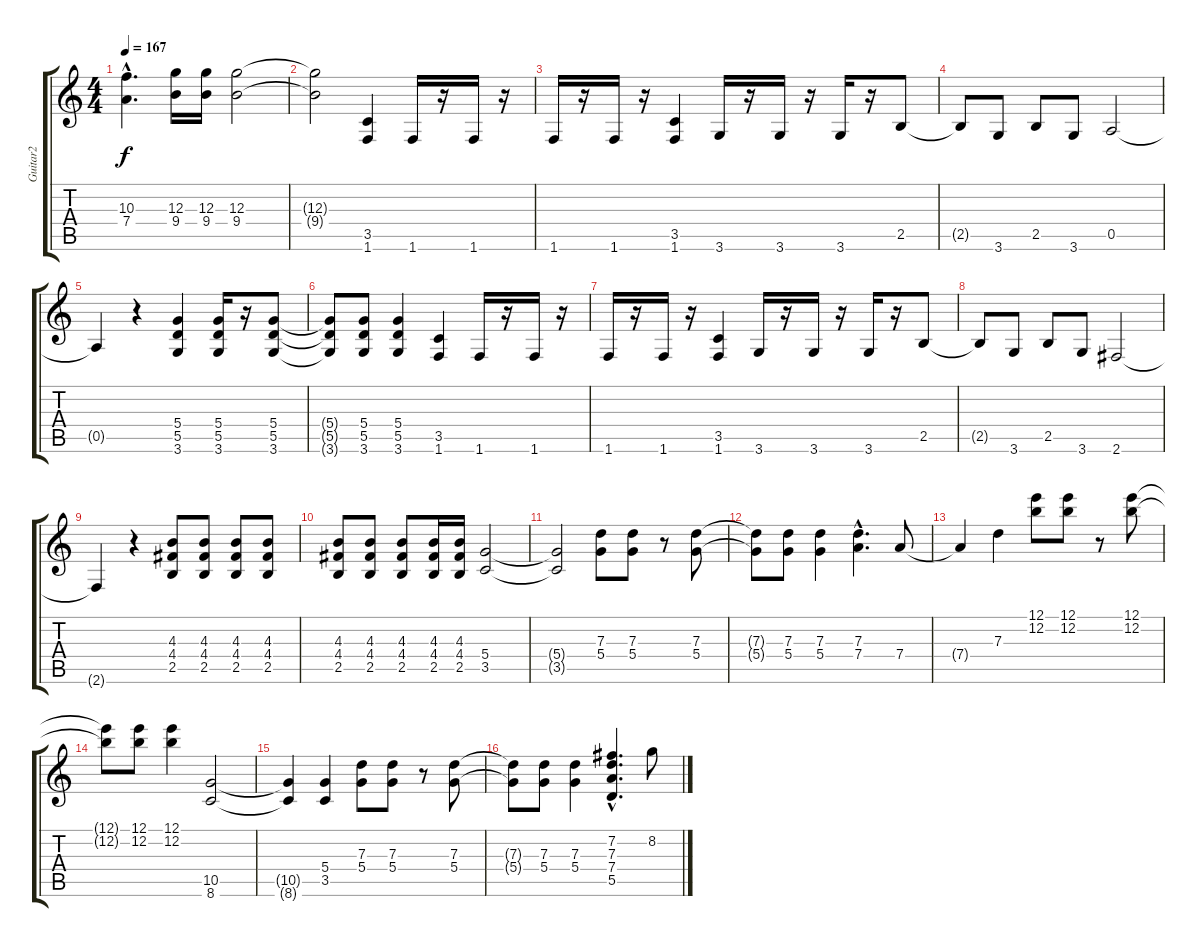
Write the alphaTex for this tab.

\track ("Guitar2" "Guitar2") {instrument distortionguitar}
\staff {score tabs}
\tuning (E4 B3 G3 D3 A2 E2) {hide}
\ts (4 4)
\tempo 167
\clef g2
\ks c
(10.3{hac t} 7.4{hac t}).4{d dy f} (12.3 9.4).16 (12.3 9.4).16 (12.3 9.4).2 |
(12.3{t} 9.4{t}).2 (3.5 1.6).4 1.6.16 r.16 1.6.16 r.16 |
1.6.16 r.16 1.6.16 r.16 (3.5 1.6).4 3.6.16 r.16 3.6.16 r.16 3.6.16 r.16 2.5.8 |
2.5{t}.8 3.6.8 2.5.8 3.6.8 0.5.2 |
0.5{t}.4 r.4 (5.4 5.5 3.6).4 (5.4 5.5 3.6).16 r.16 (5.4 5.5 3.6).8 |
(5.4{t} 5.5{t} 3.6{t}).8 (5.4 5.5 3.6).8 (5.4 5.5 3.6).4 (3.5 1.6).4 1.6.16 r.16 1.6.16 r.16 |
1.6.16 r.16 1.6.16 r.16 (3.5 1.6).4 3.6.16 r.16 3.6.16 r.16 3.6.16 r.16 2.5.8 |
2.5{t}.8 3.6.8 2.5.8 3.6.8 2.6.2 |
2.6{t}.4 r.4 (4.3 4.4 2.5).8 (4.3 4.4 2.5).8 (4.3 4.4 2.5).8 (4.3 4.4 2.5).8 |
(4.3 4.4 2.5).8 (4.3 4.4 2.5).8 (4.3 4.4 2.5).8 (4.3 4.4 2.5).16 (4.3 4.4 2.5).16 (5.4 3.5).2 |
(5.4{t} 3.5{t}).2 (7.3 5.4).8 (7.3 5.4).8 r.8 (7.3 5.4).8 |
(7.3{t} 5.4{t}).8 (7.3 5.4).8 (7.3 5.4).4 (7.3{hac} 7.4{hac}).4{d} 7.4.8 |
7.4{t}.4 7.3.4 (12.1 12.2).8 (12.1 12.2).8 r.8 (12.1 12.2).8 |
(12.1{t} 12.2{t}).8 (12.1 12.2).8 (12.1 12.2).4 (10.5 8.6).2 |
(10.5{t} 8.6{t}).4 (5.4 3.5).4 (7.3 5.4).8 (7.3 5.4).8 r.8 (7.3 5.4).8 |
(7.3{t} 5.4{t}).8 (7.3 5.4).8 (7.3 5.4).4 (7.2{hac} 7.3{hac} 7.4{hac} 5.5{hac}).4{d} 8.2.8
